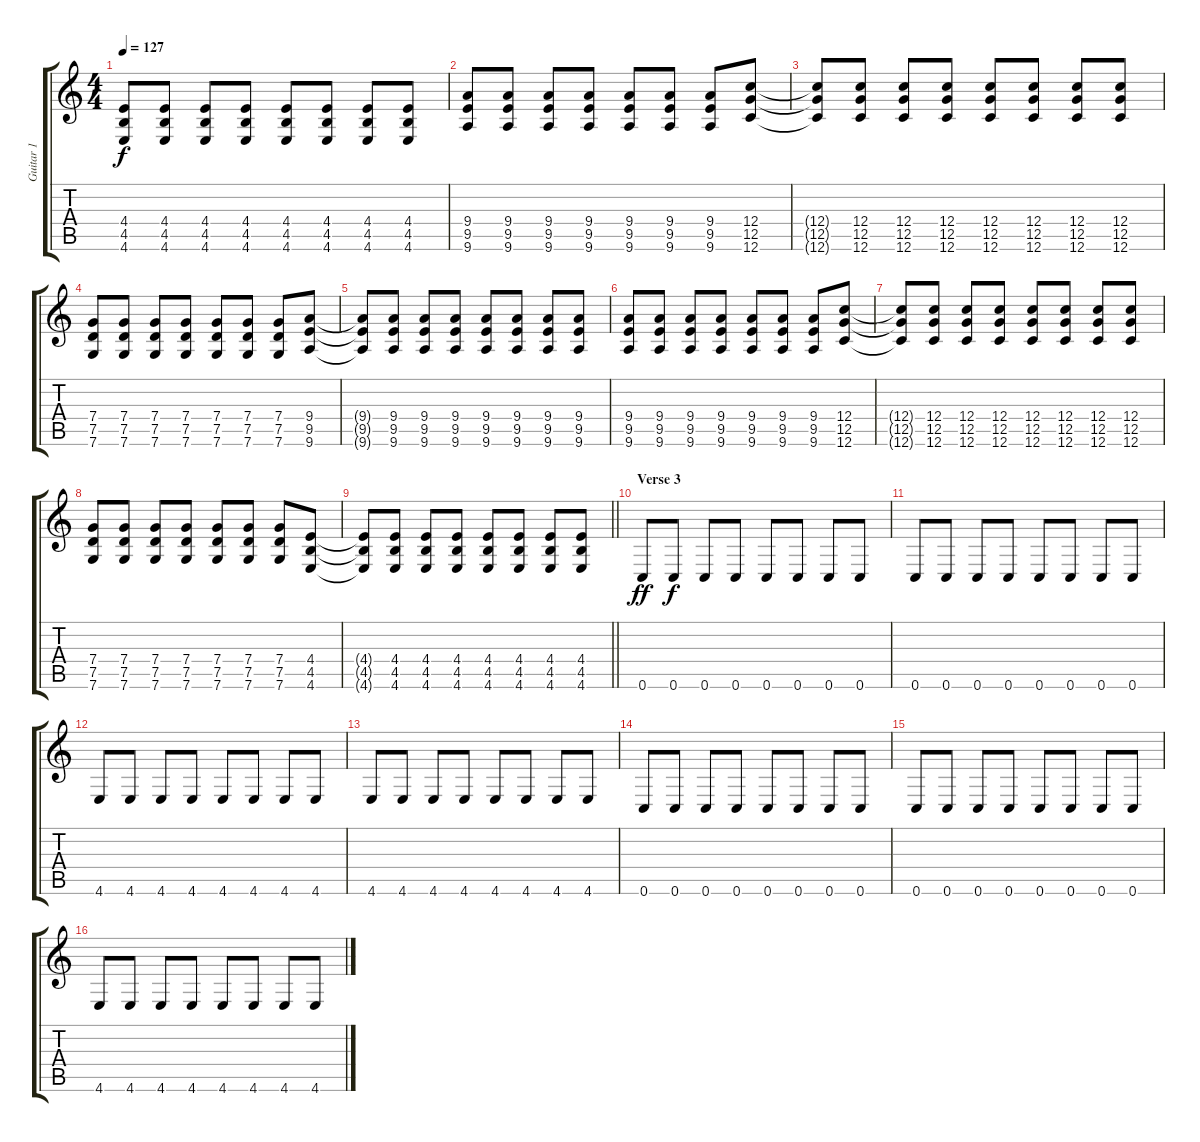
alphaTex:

\track ("Guitar 1" "Guitar 1") {instrument distortionguitar}
\staff {score tabs}
\tuning (D4 A3 F3 C3 G2 C2) {hide}
\ts (4 4)
\tempo 127
\clef g2
\ks c
(4.4{t} 4.5{t} 4.6{t}).8{dy f} (4.4 4.5 4.6).8 (4.4 4.5 4.6).8 (4.4 4.5 4.6).8 (4.4 4.5 4.6).8 (4.4 4.5 4.6).8 (4.4 4.5 4.6).8 (4.4 4.5 4.6).8 |
(9.4 9.5 9.6).8 (9.4 9.5 9.6).8 (9.4 9.5 9.6).8 (9.4 9.5 9.6).8 (9.4 9.5 9.6).8 (9.4 9.5 9.6).8 (9.4 9.5 9.6).8 (12.4 12.5 12.6).8 |
(12.4{t} 12.5{t} 12.6{t}).8 (12.4 12.5 12.6).8 (12.4 12.5 12.6).8 (12.4 12.5 12.6).8 (12.4 12.5 12.6).8 (12.4 12.5 12.6).8 (12.4 12.5 12.6).8 (12.4 12.5 12.6).8 |
(7.4 7.5 7.6).8 (7.4 7.5 7.6).8 (7.4 7.5 7.6).8 (7.4 7.5 7.6).8 (7.4 7.5 7.6).8 (7.4 7.5 7.6).8 (7.4 7.5 7.6).8 (9.4 9.5 9.6).8 |
(9.4{t} 9.5{t} 9.6{t}).8 (9.4 9.5 9.6).8 (9.4 9.5 9.6).8 (9.4 9.5 9.6).8 (9.4 9.5 9.6).8 (9.4 9.5 9.6).8 (9.4 9.5 9.6).8 (9.4 9.5 9.6).8 |
(9.4 9.5 9.6).8 (9.4 9.5 9.6).8 (9.4 9.5 9.6).8 (9.4 9.5 9.6).8 (9.4 9.5 9.6).8 (9.4 9.5 9.6).8 (9.4 9.5 9.6).8 (12.4 12.5 12.6).8 |
(12.4{t} 12.5{t} 12.6{t}).8 (12.4 12.5 12.6).8 (12.4 12.5 12.6).8 (12.4 12.5 12.6).8 (12.4 12.5 12.6).8 (12.4 12.5 12.6).8 (12.4 12.5 12.6).8 (12.4 12.5 12.6).8 |
(7.4 7.5 7.6).8 (7.4 7.5 7.6).8 (7.4 7.5 7.6).8 (7.4 7.5 7.6).8 (7.4 7.5 7.6).8 (7.4 7.5 7.6).8 (7.4 7.5 7.6).8 (4.4 4.5 4.6).8 |
\barLineRight lightlight
(4.4{t} 4.5{t} 4.6{t}).8 (4.4 4.5 4.6).8 (4.4 4.5 4.6).8 (4.4 4.5 4.6).8 (4.4 4.5 4.6).8 (4.4 4.5 4.6).8 (4.4 4.5 4.6).8 (4.4 4.5 4.6).8 |
\section ("" "Verse 3")
0.6.8{dy ff} 0.6.8{dy f} 0.6.8 0.6.8 0.6.8 0.6.8 0.6.8 0.6.8 |
0.6.8 0.6.8 0.6.8 0.6.8 0.6.8 0.6.8 0.6.8 0.6.8 |
4.6.8 4.6.8 4.6.8 4.6.8 4.6.8 4.6.8 4.6.8 4.6.8 |
4.6.8 4.6.8 4.6.8 4.6.8 4.6.8 4.6.8 4.6.8 4.6.8 |
0.6.8 0.6.8 0.6.8 0.6.8 0.6.8 0.6.8 0.6.8 0.6.8 |
0.6.8 0.6.8 0.6.8 0.6.8 0.6.8 0.6.8 0.6.8 0.6.8 |
4.6.8 4.6.8 4.6.8 4.6.8 4.6.8 4.6.8 4.6.8 4.6.8
